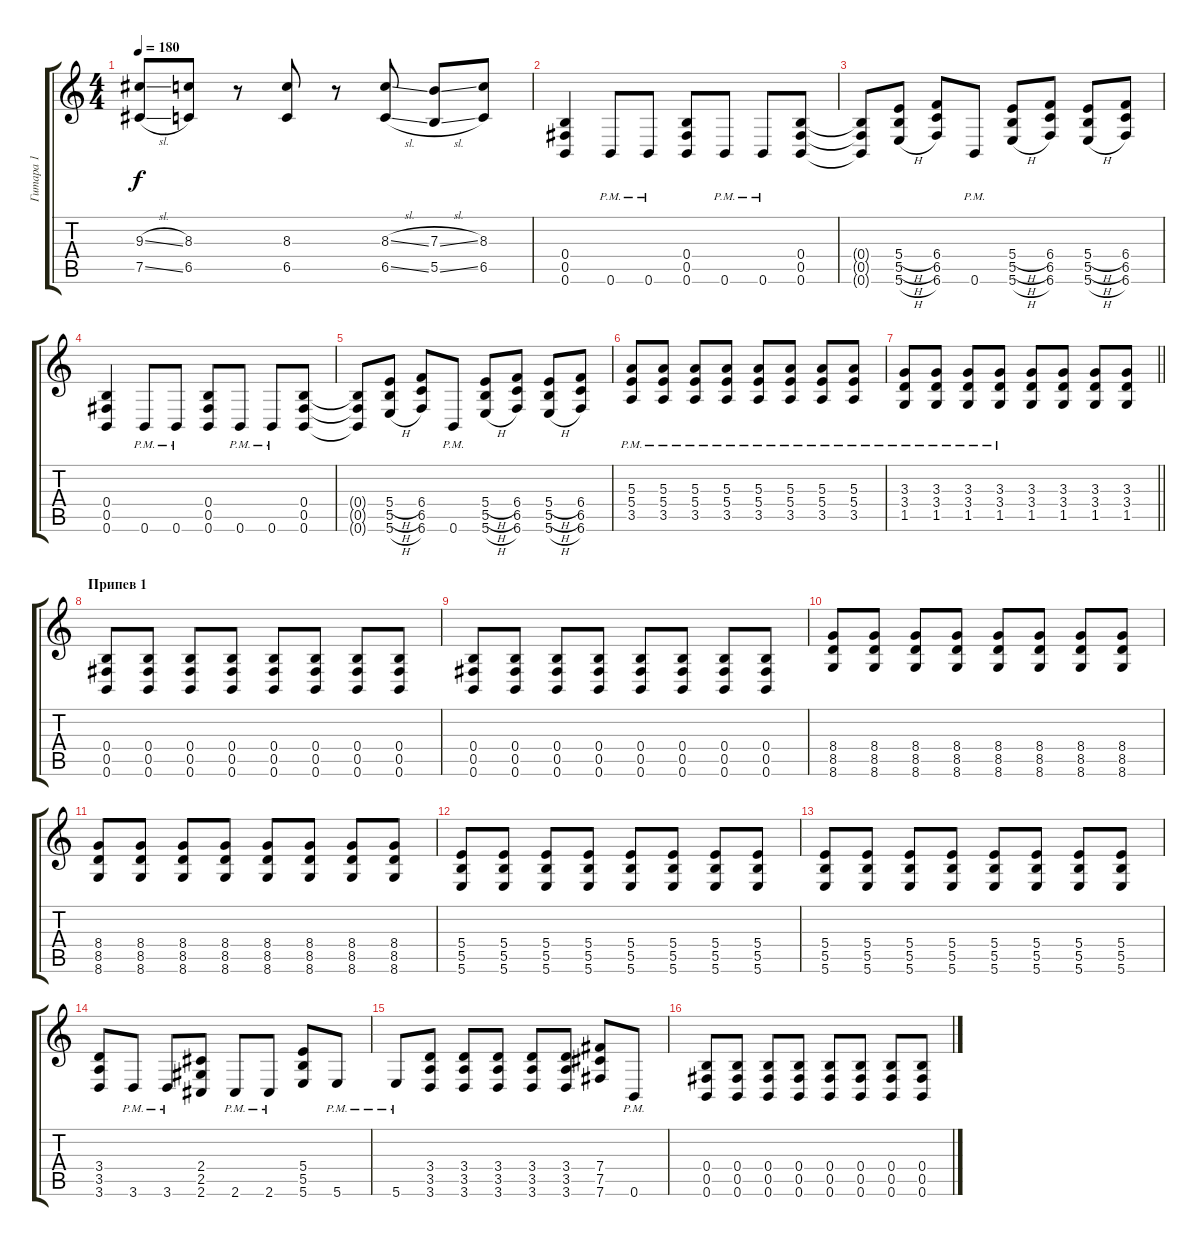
\track ("Гитара 1" "Гитара 1") {instrument distortionguitar}
\staff {score tabs}
\tuning (Db4 Ab3 E3 B2 Gb2 B1) {hide}
\ts (4 4)
\tempo 180
\clef g2
\ks c
(9.3{sl} 7.5{sl}).8{dy f} (8.3 6.5).8 r.8 (8.3 6.5).8 r.8 (8.3{sl} 6.5{sl}).8 (7.3{sl} 5.5{sl}).8 (8.3 6.5).8 |
(0.4 0.5 0.6).4 0.6{pm}.8 0.6{pm}.8 (0.4 0.5 0.6).8 0.6{pm}.8 0.6{pm}.8 (0.4 0.5 0.6).8 |
(0.4{t} 0.5{t} 0.6{t}).8 (5.4{h} 5.5{h} 5.6{h}).8 (6.4 6.5 6.6).8 0.6{pm}.8 (5.4{h} 5.5{h} 5.6{h}).8 (6.4 6.5 6.6).8 (5.4{h} 5.5{h} 5.6{h}).8 (6.4 6.5 6.6).8 |
(0.4 0.5 0.6).4 0.6{pm}.8 0.6{pm}.8 (0.4 0.5 0.6).8 0.6{pm}.8 0.6{pm}.8 (0.4 0.5 0.6).8 |
(0.4{t} 0.5{t} 0.6{t}).8 (5.4{h} 5.5{h} 5.6{h}).8 (6.4 6.5 6.6).8 0.6{pm}.8 (5.4{h} 5.5{h} 5.6{h}).8 (6.4 6.5 6.6).8 (5.4{h} 5.5{h} 5.6{h}).8 (6.4 6.5 6.6).8 |
(5.3{pm} 5.4{pm} 3.5{pm}).8 (5.3{pm} 5.4{pm} 3.5{pm}).8 (5.3{pm} 5.4{pm} 3.5{pm}).8 (5.3{pm} 5.4{pm} 3.5{pm}).8 (5.3{pm} 5.4{pm} 3.5{pm}).8 (5.3{pm} 5.4{pm} 3.5{pm}).8 (5.3{pm} 5.4{pm} 3.5{pm}).8 (5.3{pm} 5.4{pm} 3.5{pm}).8 |
\barLineRight lightlight
(3.3{pm} 3.4{pm} 1.5{pm}).8 (3.3{pm} 3.4{pm} 1.5{pm}).8 (3.3{pm} 3.4{pm} 1.5{pm}).8 (3.3{pm} 3.4{pm} 1.5{pm}).8 (3.3 3.4 1.5).8 (3.3 3.4 1.5).8 (3.3 3.4 1.5).8 (3.3 3.4 1.5).8 |
\section ("" "Припев 1")
(0.4 0.5 0.6).8 (0.4 0.5 0.6).8 (0.4 0.5 0.6).8 (0.4 0.5 0.6).8 (0.4 0.5 0.6).8 (0.4 0.5 0.6).8 (0.4 0.5 0.6).8 (0.4 0.5 0.6).8 |
(0.4 0.5 0.6).8 (0.4 0.5 0.6).8 (0.4 0.5 0.6).8 (0.4 0.5 0.6).8 (0.4 0.5 0.6).8 (0.4 0.5 0.6).8 (0.4 0.5 0.6).8 (0.4 0.5 0.6).8 |
(8.4 8.5 8.6).8 (8.4 8.5 8.6).8 (8.4 8.5 8.6).8 (8.4 8.5 8.6).8 (8.4 8.5 8.6).8 (8.4 8.5 8.6).8 (8.4 8.5 8.6).8 (8.4 8.5 8.6).8 |
(8.4 8.5 8.6).8 (8.4 8.5 8.6).8 (8.4 8.5 8.6).8 (8.4 8.5 8.6).8 (8.4 8.5 8.6).8 (8.4 8.5 8.6).8 (8.4 8.5 8.6).8 (8.4 8.5 8.6).8 |
(5.4 5.5 5.6).8 (5.4 5.5 5.6).8 (5.4 5.5 5.6).8 (5.4 5.5 5.6).8 (5.4 5.5 5.6).8 (5.4 5.5 5.6).8 (5.4 5.5 5.6).8 (5.4 5.5 5.6).8 |
(5.4 5.5 5.6).8 (5.4 5.5 5.6).8 (5.4 5.5 5.6).8 (5.4 5.5 5.6).8 (5.4 5.5 5.6).8 (5.4 5.5 5.6).8 (5.4 5.5 5.6).8 (5.4 5.5 5.6).8 |
(3.4 3.5 3.6).8 3.6{pm}.8 3.6{pm}.8 (2.4 2.5 2.6).8 2.6{pm}.8 2.6{pm}.8 (5.4 5.5 5.6).8 5.6{pm}.8 |
5.6{pm}.8 (3.4 3.5 3.6).8 (3.4 3.5 3.6).8 (3.4 3.5 3.6).8 (3.4 3.5 3.6).8 (3.4 3.5 3.6).8 (7.4 7.5 7.6).8 0.6{pm}.8 |
(0.4 0.5 0.6).8 (0.4 0.5 0.6).8 (0.4 0.5 0.6).8 (0.4 0.5 0.6).8 (0.4 0.5 0.6).8 (0.4 0.5 0.6).8 (0.4 0.5 0.6).8 (0.4 0.5 0.6).8
